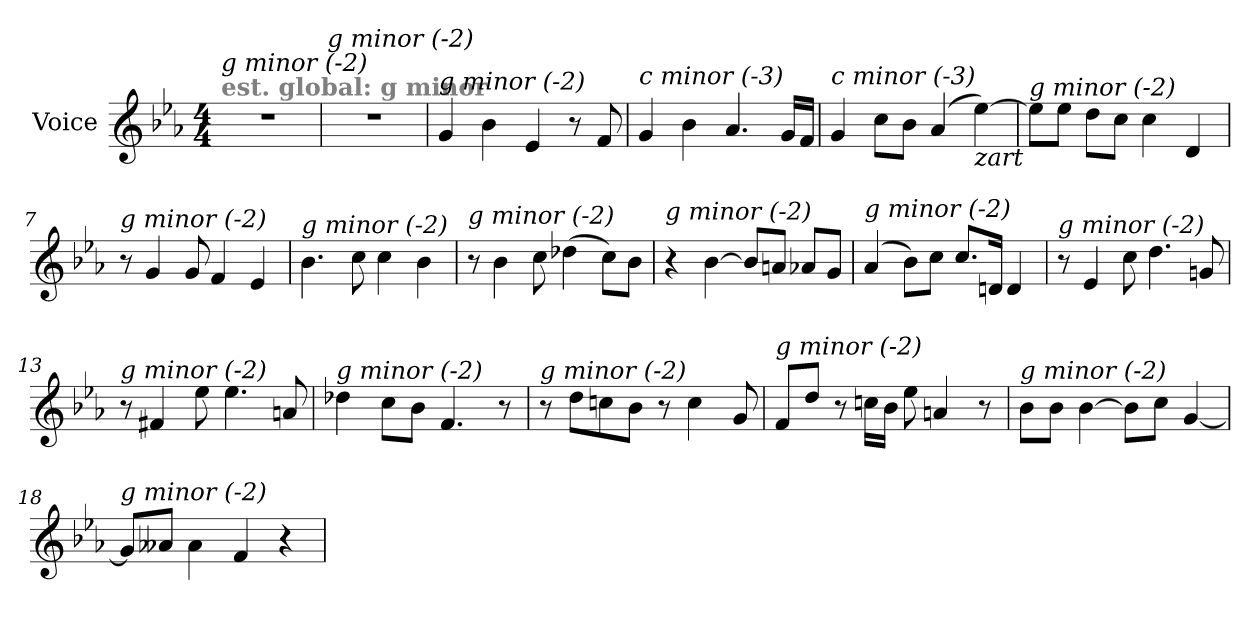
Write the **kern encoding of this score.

**kern
*part1
*staff1
*I"Voice
*I'V
*clefG2
*k[b-e-a-]
*M4/4
*MM69
=1
!LO:TX:a:B:color=#808080:t=est. global&colon; g minor
!LO:TX:i:t=g minor (-2)
1r
=2
!LO:TX:i:t=g minor (-2)
1r
=3
!LO:TX:i:t=g minor (-2)
4g/
4b-\
4e-/
8r
8f/
=4
!LO:TX:i:t=c minor (-3)
4g/
4b-\
4.a-/
16g/LL
16f/JJ
=5
!LO:TX:i:t=c minor (-3)
4g/
8cc\L
8b-\J
(>4a-/
!LO:TX:b:i:t=zart
[4ee-\)
=6
!LO:TX:i:t=g minor (-2)
8ee-\L]
8ee-\J
8dd\L
8cc\J
4cc\
4d/
!!LO:LB:g=z
=7
!LO:TX:i:t=g minor (-2)
8r
4g/
8g/
4f/
4e-/
=8
!LO:TX:i:t=g minor (-2)
4.b-\
8cc\
4cc\
4b-\
=9
!LO:TX:i:t=g minor (-2)
8r
4b-\
8cc\
(>4dd-X\
8cc\L)
8b-\J
=10
!LO:TX:i:t=g minor (-2)
4r
[4b-\
8b-/L]
8an/J
8a-X/L
8g/J
!!LO:LB:g=z
=11
!LO:TX:i:t=g minor (-2)
(>4a-/
8b-\L)
8cc\J
8.cc/L
16dn/Jk
4d/
=12
!LO:TX:i:t=g minor (-2)
8r
4e-/
8cc\
4.dd\
8gn/
=13
!LO:TX:i:t=g minor (-2)
8r
4f#Xi/
8ee-\
4.ee-\
8an/
=14
!LO:TX:i:t=g minor (-2)
4dd-X\
8cc\L
8b-\J
4.f/
8r
!!LO:LB:g=z
=15
!LO:TX:i:t=g minor (-2)
8r
8dd\L
8ccn\
8b-\J
8r
4cc\
8g/
=16
!LO:TX:i:t=g minor (-2)
8f/L
8dd/J
8r
16ccn\LL
16b-\JJ
8ee-\
4an/
8r
=17
!LO:TX:i:t=g minor (-2)
8b-\L
8b-\J
[4b-\
8b-\L]
8cc\J
[4g/
=18
!LO:TX:i:t=g minor (-2)
8g/L]
8a--Xi/J
4a--i\
4f/
4r
=
*-
